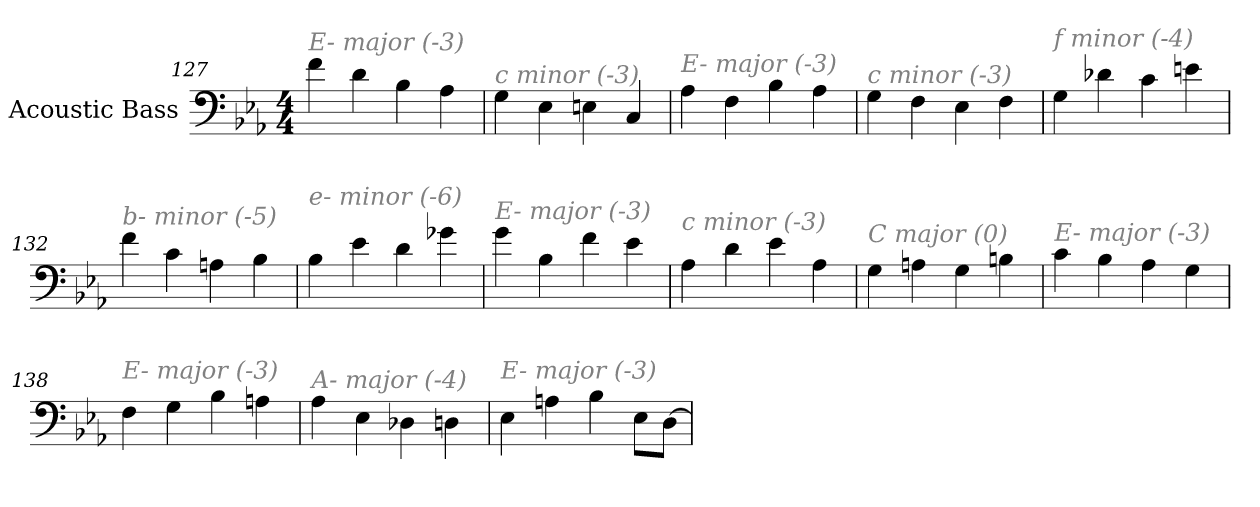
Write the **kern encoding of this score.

**kern
*part1
*staff1
*I"Acoustic Bass
*clefF4
*ITrd7c12
*k[b-e-a-]
*E-:
*M4/4
=127
!LO:TX:i:color=#808080:t=E- major (-3)
4F
4D
4BB-
4AA-
=128
!LO:TX:i:color=#808080:t=c minor (-3)
4GG
4EE-
4EEn
4CC
=129
!LO:TX:i:color=#808080:t=E- major (-3)
4AA-
4FF
4BB-
4AA-
=130
!LO:TX:i:color=#808080:t=c minor (-3)
4GG
4FF
4EE-
4FF
=131
!LO:TX:i:color=#808080:t=f minor (-4)
4GG
4D-X
4C
4En
=132
!LO:TX:i:color=#808080:t=b- minor (-5)
4F
4C
4AAn
4BB-
=133
!LO:TX:i:color=#808080:t=e- minor (-6)
4BB-
4E-
4D
4G-X
=134
!LO:TX:i:color=#808080:t=E- major (-3)
4G
4BB-
4F
4E-
=135
!LO:TX:i:color=#808080:t=c minor (-3)
4AA-
4D
4E-
4AA-
=136
!LO:TX:i:color=#808080:t=C major (0)
4GG
4AAn
4GG
4BBn
=137
!LO:TX:i:color=#808080:t=E- major (-3)
4C
4BB-
4AA-
4GG
=138
!LO:TX:i:color=#808080:t=E- major (-3)
4FF
4GG
4BB-
4AAn
=139
!LO:TX:i:color=#808080:t=A- major (-4)
4AA-
4EE-
4DD-X
4DDn
=140
!LO:TX:i:color=#808080:t=E- major (-3)
4EE-
4AAn
4BB-
8EE-L
[8DDJ
=
*-
